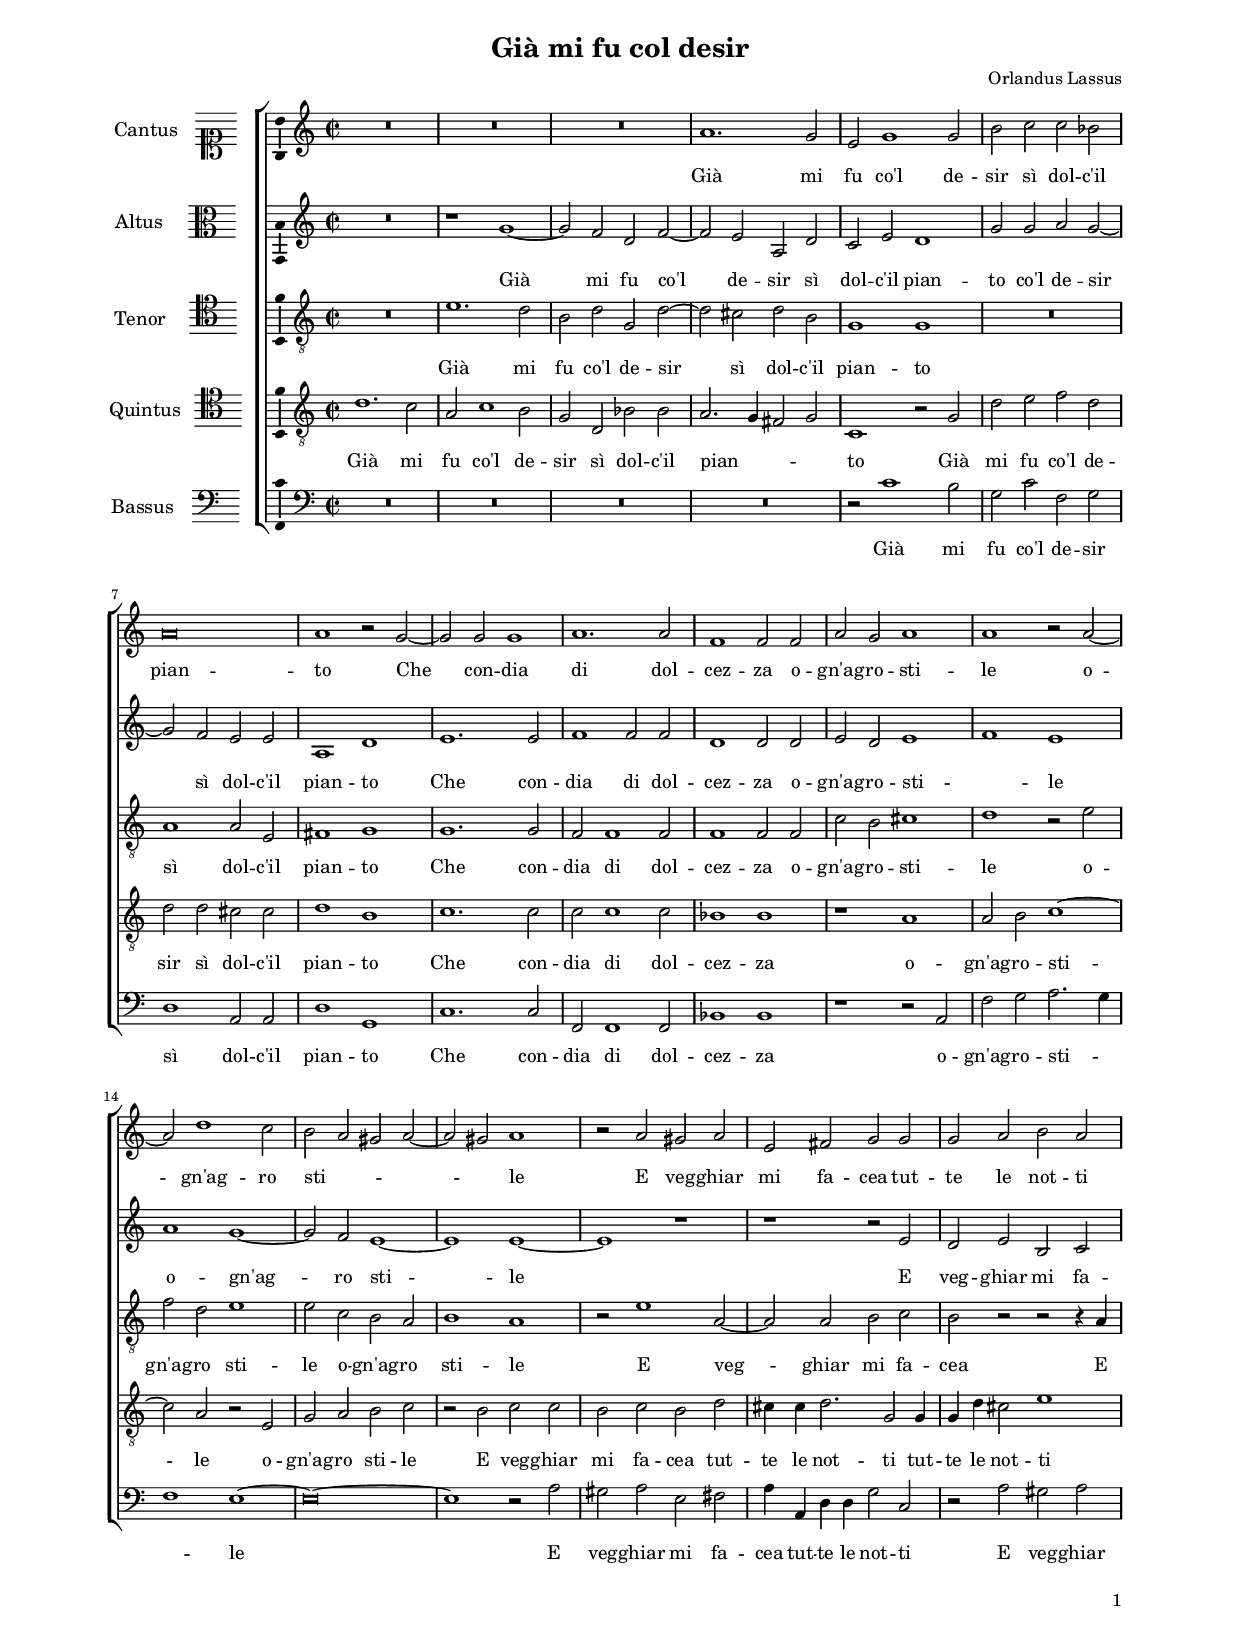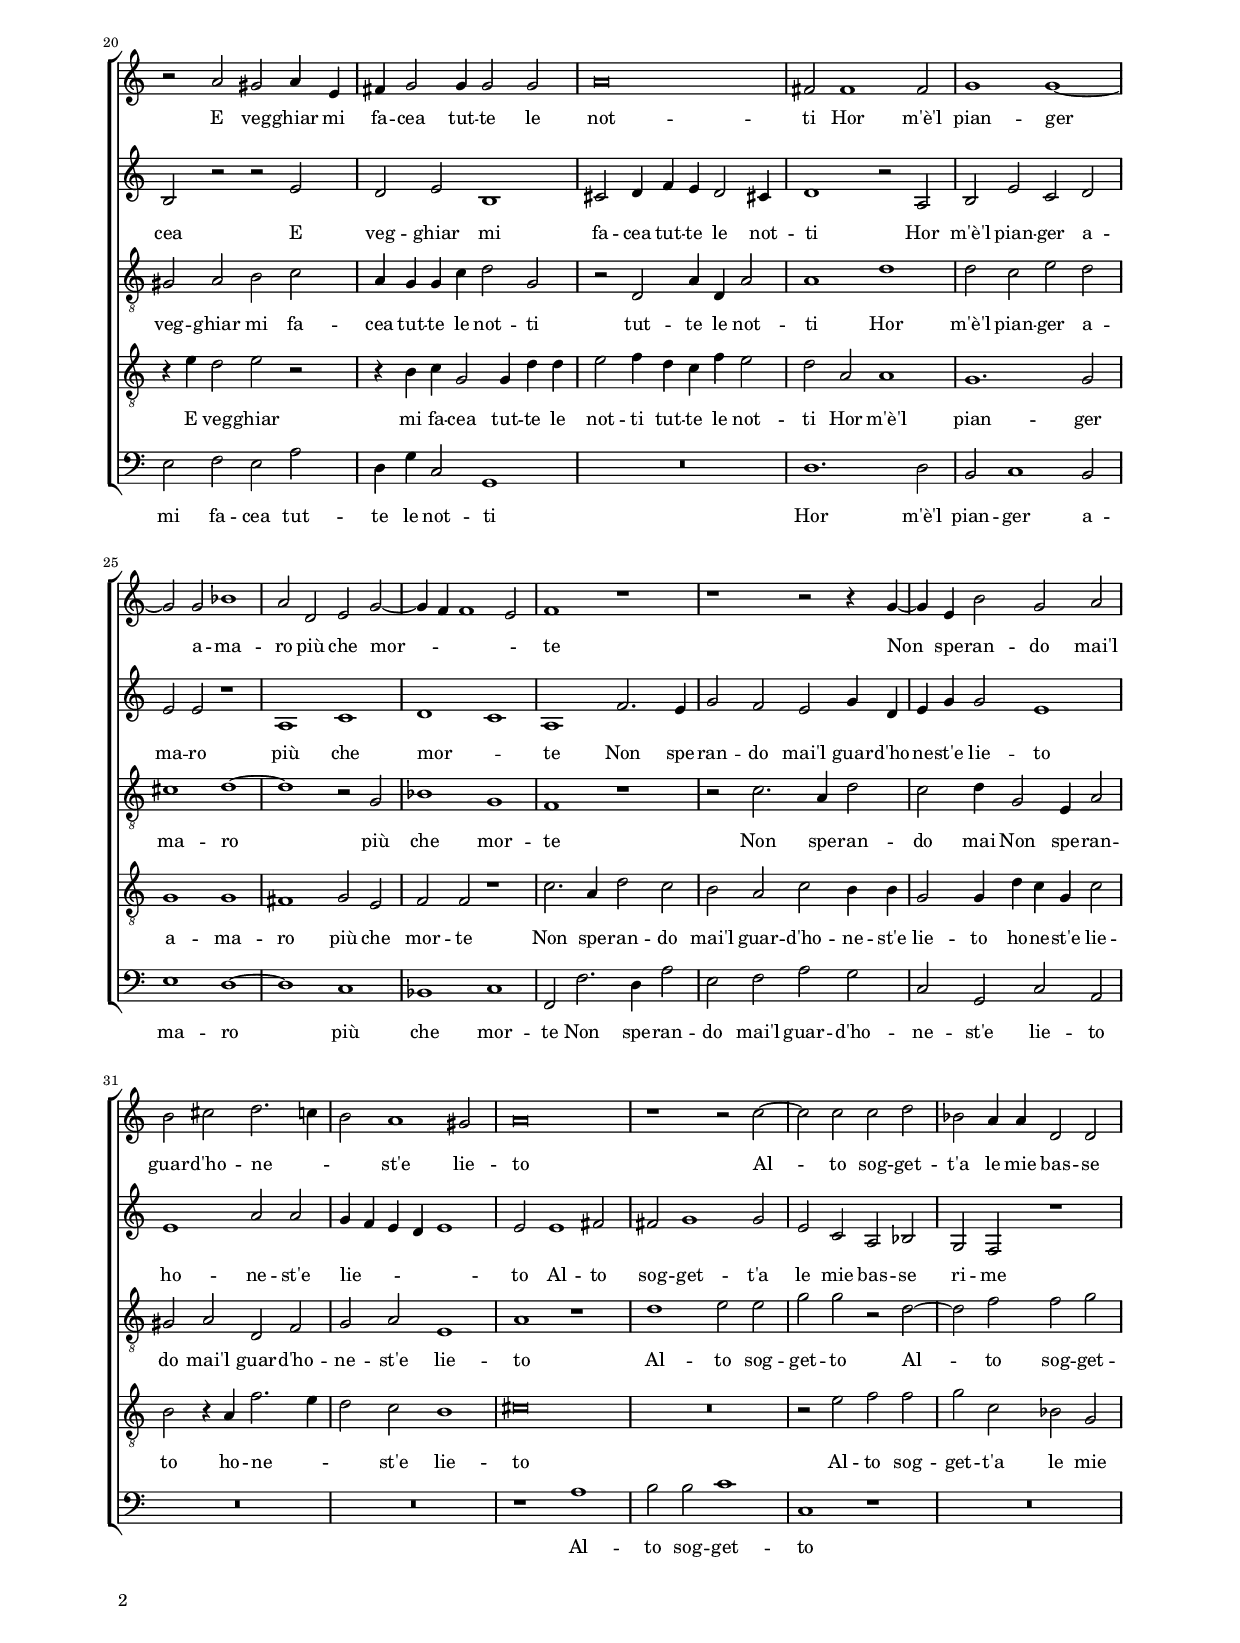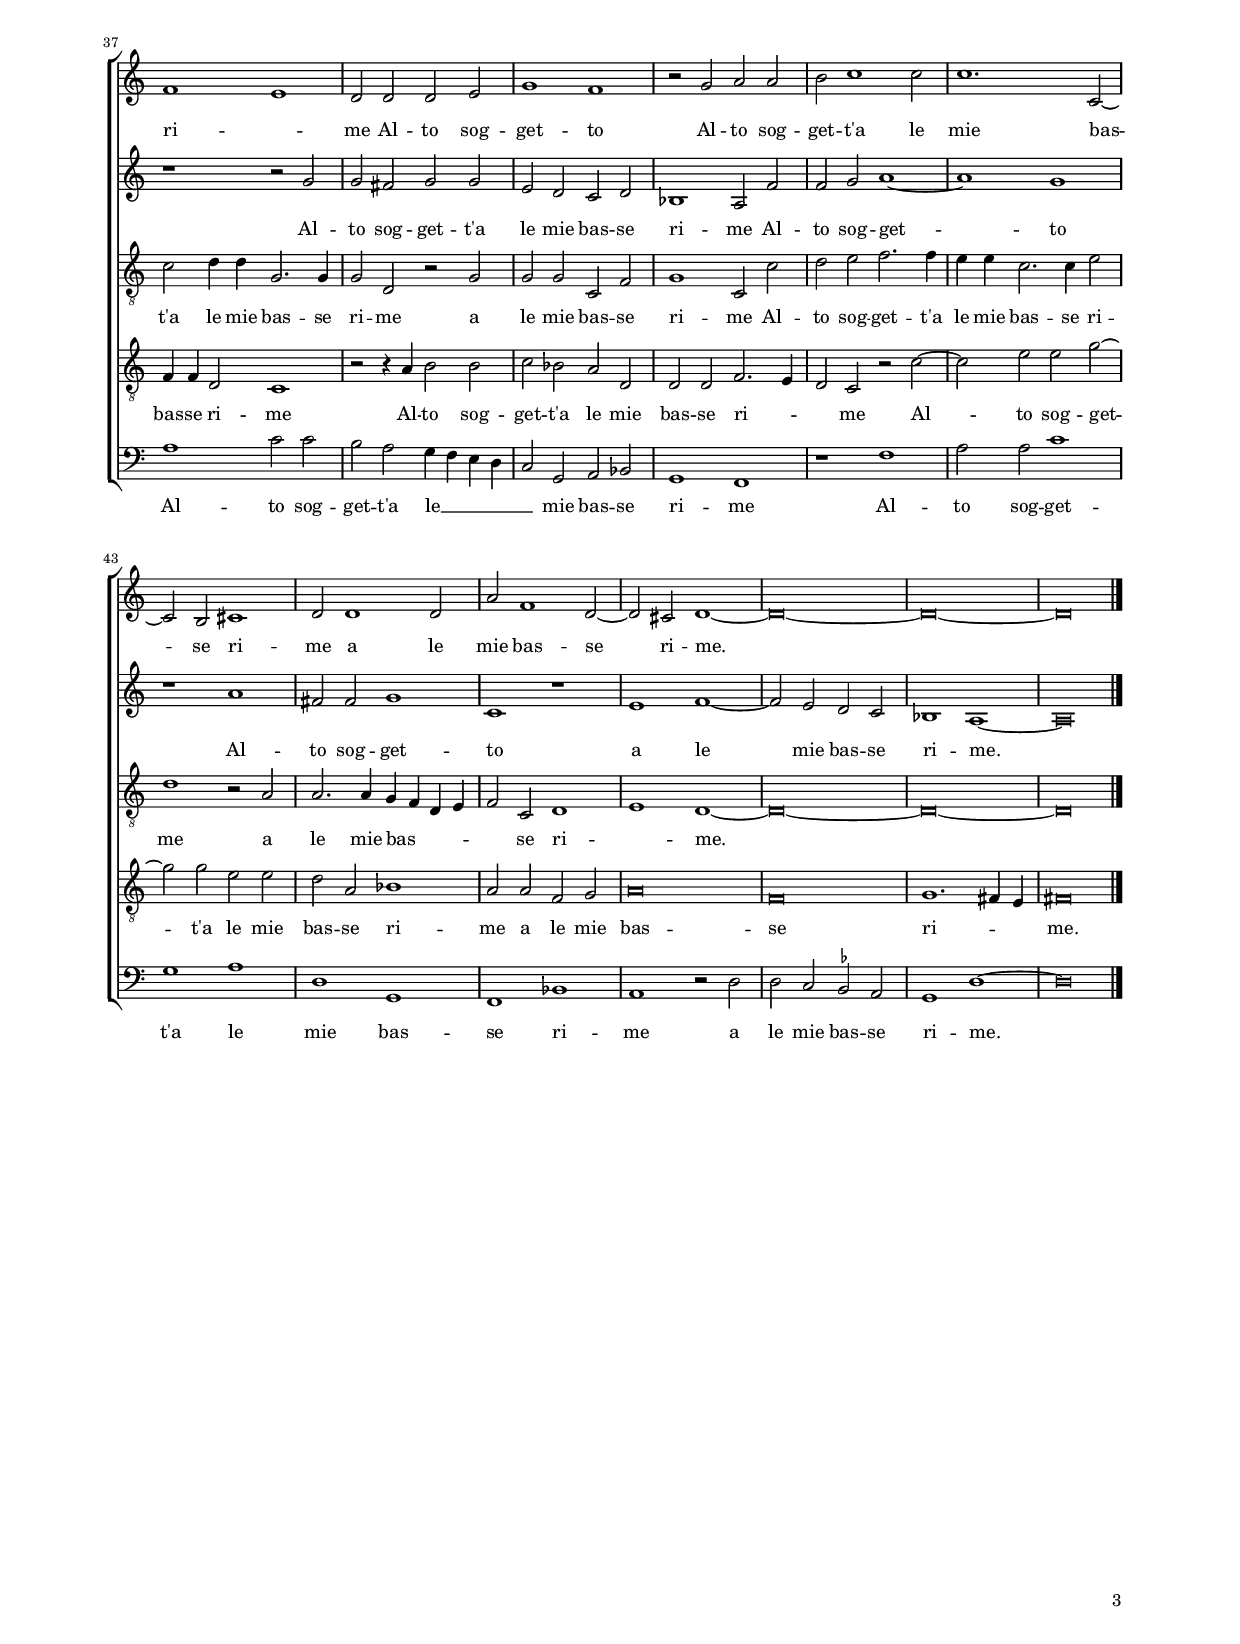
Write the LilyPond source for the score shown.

\header
{
  title="Già mi fu col desir"
  composer="Orlandus Lassus"
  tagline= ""
}

\version "2.24.1"
\language deutsch
#(set-global-staff-size 15)
#(ly:set-option 'point-and-click #f)

	
\paper
	{
	top-margin = 1.8 \cm
	bottom-margin = 1.2 \cm
	left-margin = 2 \cm
	right-margin = 2 \cm
	ragged-bottom = ##f
	ragged-last-bottom = ##t
	print-page-number = ##f
%	page-count = 3
	system-system-spacing = #'((basic-distance . 16) (minimum-distance . 14) (padding . 5) (strechability . 150))
	oddFooterMarkup=\markup   \fill-line { "" \fromproperty #'page:page-number-string }
	evenFooterMarkup=\markup  \fill-line { \fromproperty #'page:page-number-string "" }
	last-bottom-spacing = #'((basic-distance . 12) (minimum-distance . 7) (padding . 4))
%	systems-per-page = 3
%	min-systems-per-page = 3
	markup-system-spacing.basic-distance = #12
	}

	
global = {
	\key c \major
	\time 2/2 \set Score.measureLength = #(ly:make-moment 2/1)
	\skip 1*2*6 \break \noPageBreak
	\skip 1*2*7 \break \noPageBreak
	\skip 1*2*6 \break \pageBreak
	\skip 1*2*5 \break \noPageBreak
	\skip 1*2*6 \break \noPageBreak
	\skip 1*2*6 \break \pageBreak
	\skip 1*2*6 \break \noPageBreak
	\skip 1*2*7 \bar "|."
	}

	ficta = { \once \set suggestAccidentals = ##t }
	
	forget = #(define-music-function (music) (ly:music?) #{
		\accidentalStyle forget
		$music
		\accidentalStyle default
		#})



incipitcantus = \markup { \score {
	{
	\set Staff.instrumentName = \markup { \fontsize #1 "Cantus" }
	\key c \major
	\clef soprano
	s4 \bar ""
	}
	\layout  {
	raggedright = ##t
	indent = 1.6 \cm
	line-width = 2.4\cm
	\context { \Staff \remove Time_signature_engraver }
	\override Staff.Clef.Y-extent = #'(0 . 0)
	}} \hspace #1 }
	
      
incipitaltus = \markup { \score {
	{
	\set Staff.instrumentName = \markup { \fontsize #1 "Altus" }
	\key c \major
	\clef alto
	s4 \bar ""
	}
	\layout  {
	raggedright = ##t
	indent = 1.6 \cm
	line-width = 2.4\cm
	\context { \Staff \remove Time_signature_engraver }
	\override Staff.Clef.Y-extent = #'(0 . 0)
	}} \hspace #1 }


incipittenor = \markup { \score {
	{
	\set Staff.instrumentName = \markup { \fontsize #1 "Tenor" }
	\key c \major
	\clef tenor
	s4 \bar ""
	}
	\layout  {
	raggedright = ##t
	indent = 1.6 \cm
	line-width = 2.4\cm
	\context { \Staff \remove Time_signature_engraver }
	\override Staff.Clef.Y-extent = #'(0 . 0)
	}} \hspace #1 }
      
      
incipitquintus = \markup { \score {
	{
	\set Staff.instrumentName = \markup { \fontsize #1 "Quintus" }
	\key c \major
	\clef tenor
	s4 \bar ""
	}
	\layout  {
	raggedright = ##t
	indent = 1.6 \cm
	line-width = 2.4\cm
	\context { \Staff \remove Time_signature_engraver }
	\override Staff.Clef.Y-extent = #'(0 . 0)
	}} \hspace #1 }
      
      
incipitbassus = \markup { \score {
	{
	\set Staff.instrumentName = \markup { \fontsize #1 "Bassus" }
	\key c \major
	\clef bass
	s4 \bar ""
	}
	\layout  {
	raggedright = ##t
	indent = 1.6 \cm
	line-width = 2.4\cm
	\context { \Staff \remove Time_signature_engraver }
	\override Staff.Clef.Y-extent = #'(0 . 0)
	}} \hspace #1 }


cantus =  \relative c''
	{
	R\breve
	R\breve
	R\breve
	a1. g2
%5
	e2 g1 g2 |
	h2 c c b
	a\breve
	a1 r2 g~
	g2 g g1
%10
	a1. a2 |
	f1 f2 f
	a2 g a1
	a1 r2 a~
	a2 d1 c2
%15
	h2 a gis a~ |
	a2 gis a1
	r2 a gis a
	e fis g g
	g2 a h a
%20
	r2 a gis a4 e |
	fis4 g2 g4 g2 g
	a\breve
	fis2 fis1 fis2
	g1 g~
%25
	g2 g b1 |
	a2 d, e g~
	g4 f f1 e2
	f1 r
	r1 r2 r4 g~
%30
	g4 e h'2 g a |
	h2 cis d2. c4
	h2 a1 gis2
	a\breve
	r1 r2 c~
%35
	c2 c c d |
	b2 a4 a d,2 d
	f1 e
	d2 d d e
	g1 f
%40
	r2 g a a |
	h2 c1 c2
	c1. c,2~
	c2 h cis1
	d2 d1 d2
%45
	a'2 f1 d2~ |
	d2 cis d1~
	d\breve~
	d\breve~
	d\breve |
	}


altus =  \relative c'
	{
	R\breve
	r1 g'~
	g2 f d f~
	f2 e a, d
%5
	c2 e d1 |
	g2 g a g~
	g2 f e e
	a,1 d
	e1. e2
%10
	f1 f2 f |
	d1 d2 d
	e2 d e1
	f1 e
	a1 g~
%15
	g2 f e1~ |
	e1 e~
	e1 r
	r1 r2 e
	d2 e h c
%20
	h2 r r e |
	d2 e h1
	cis2 d4 f e d2 cis!4
	d1 r2 a
	h2 e c d
%25
	e2 e r1 |
	a,1 c
	d1 c
	a1 f'2. e4
	g2 f e g4 d
%30
	e4 g g2 e1 |
	e1 a2 a
	g4 f e d e1
	e2 e1 fis2
	fis2 g1 g2
%35
	e2 c a b |
	g2 f r1
	r1 r2 g'
	g2 fis g g
	e2 d c d
%40
	b1 a2 f' |
	f2 g a1~
	a1 g
	r1 a
	fis2 fis g1
%45
	c,1 r
	e1 f~
	f2 e d c
	b1 a~
	a\breve |
	}


tenor =  \relative c'
	{
	R\breve
	e1. d2
	h2 d g, d'~
	d2 cis d h
%5
	g1 g |
	R\breve
	a1 a2 e
	fis1 g
	g1. g2
%10
	f2 f1 f2
	f1 f2 f |
	c'2 h cis1
	d1 r2 e
	f2 d e1
%15
	e2 c h a
	h1 a |
	r2 e'1 a,2~
	a2 a h c
	h2 r r r4 a
%20
	gis2 a h c
	a4 g g c d2 g, |
	r2 d a'4 d, a'2 
	a1 d
	d2 c e d
%25
	cis1 d~
	d1 r2 g, |
	b1 g
	f1 r
	r2 c'2. a4 d2
%30
	c2 d4 g,2 e4 a2
	gis2 a d, f |
	g2 a e1
	a1 r
	d1 e2 e
%35
	g2 g r d~
	d2 f f g |
	c,2 d4 d g,2. g4
	g2 d r g
	g2 g c, f
%40
	g1 c,2 c'
	d2 e f2. f4 |
	e4 e c2. c4 e2
	d1 r2 a
	a2. a4 g f d e
%45
	f2 c d1
	e1 d~ |
	d\breve~
	d\breve~
	d\breve |
	}

	
quintus  =  \relative c'
	{
	d1. c2
	a2 c1 h2
	g2 d b' b
	a2. g4 fis2 g
%5
	c,1 r2 g' |
	d'2 e f d
	d2 d cis cis
	d1 h
	c1. c2
%10
	c2 c1 c2 |
	b1 b
	r1 a
	a2 h c1~
	c2 a r e
%15
	g2 a h c |
	r2 h c c
	h2 c h d
	cis4 cis d2. g,2 g4
	g4 d' cis2 e1
%20
	r4 e d2 e r |
	r4 h c g2 g4 d' d
	e2 f4 d c f e2
	d2 a a1
	g1. g2
%25
	g1 g |
	fis1 g2 e
	f2 f r1
	c'2. a4 d2 c
	h2 a c h4 h
%30
	g2 g4 d' c g c2 |
	h2 r4 a f'2. e4
	d2 c h1
	cis\breve
	R\breve
%35
	r2 e f f |
	g2 c, b g
	f4 f d2 c1
	r2 r4 a' h2 h
	c2 b a2 d,2
%40
	d2 d f2. e4 |
	d2 c r c'~
	c2 e e g~
	g2 g e e
	d2 a b1
%45
	a2 a f g |
	a\breve
	f\breve
	g1. fis4 e
	fis\breve
	}


bassus  =  \relative c
	{
	R\breve
	R\breve
	R\breve
	R\breve
%5
	r2 c'1 h2 |
	g2 c f, g
	d1 a2 a
	d1 g,
	c1. c2
%10
	f,2 f1 f2 |
	b1 b
	r1 r2 a
	f'2 g a2. g4
	f1 e~
%15
	e\breve~ |
	e1 r2 a
	gis2 a e fis
	a4 a, d d g2 c,
	r2 a' gis a
%20
	e2 f e a |
	d,4 g c,2 g1
	R\breve
	d'1. d2
	h2 c1 h2
%25
	e1 d~ |
	d1 c
	b1 c
	f,2 f'2. d4 a'2
	e2 f a g
%30
	c,2 g c a |
	R\breve
	R\breve
	r1 a'
	h2 h c1
%35
	c,1 r |
	R\breve
	a'1 c2 c
	h2 a g4 f e d
	c2 g a b
%40
	g1 f |
	r1 f'
	a2 a c1
	g1 a
	d,1 g,
%45
	f1 b |
	a1 r2 d
	d2 c \ficta b a
	g1 d'~
	d\breve |
	}

lyricscantus = \lyricmode {
	Già mi fu co'l de -- sir sì dol -- c'il pian -- to
	Che con -- dia di dol -- cez -- za o -- gn'ag -- ro -- sti -- le
	o -- gn'ag -- ro sti -- _ _ _ _ le
	E veg -- ghiar mi fa -- cea tut -- te le not -- ti
	E veg -- ghiar mi fa -- cea tut -- te le not -- ti
	Hor m'è'l pian -- ger a -- ma -- ro più che mor -- _ _ _ te
	Non spe -- ran -- do mai'l guar -- d'ho -- ne -- _ _ st'e lie -- to
	Al -- to sog -- get -- t'a le mie bas -- se ri -- _ me
	Al -- to sog -- get -- to
	Al -- to sog -- get -- t'a le mie bas -- se ri -- me
	a le mie bas -- se ri -- me.
	}


lyricsaltus = \lyricmode {
	Già mi fu co'l de -- sir sì dol -- c'il pian -- to
	co'l de -- sir sì dol -- c'il pian -- to
	Che con -- dia di dol -- cez -- za o -- gn'ag -- ro -- sti -- _ le
	o -- gn'ag -- ro sti -- le
	E veg -- ghiar mi fa -- cea
	E veg -- ghiar mi fa -- cea tut -- te le not -- ti
	Hor m'è'l pian -- ger a -- ma -- ro più che mor -- _ te
	Non spe -- ran -- do mai'l guar -- d'ho -- ne -- st'e lie -- to
	ho -- ne -- st'e lie -- _ _ _ _ to
	Al -- to sog -- get -- t'a le mie bas -- se ri -- me
	Al -- to sog -- get -- t'a le mie bas -- se ri -- me
	Al -- to sog -- get -- to
	Al -- to sog -- get -- to
	a le mie bas -- se ri -- me.
	}


lyricstenor = \lyricmode {
	Già mi fu co'l de -- sir sì dol -- c'il pian -- to
	sì dol -- c'il pian -- to
	Che con -- dia di dol -- cez -- za o -- gn'ag -- ro -- sti -- le
	o -- gn'ag -- ro sti -- le
	o -- gn'ag -- ro sti -- le
	E veg -- ghiar mi fa -- cea
	E veg -- ghiar mi fa -- cea tut -- te le not -- ti
	tut -- te le not -- ti
	Hor m'è'l pian -- ger a -- ma -- ro più che mor -- te
	Non spe -- ran -- do mai
	Non spe -- ran -- do mai'l guar -- d'ho -- ne -- st'e lie -- to
	Al -- to sog -- get -- to
	Al -- to sog -- get -- t'a le mie bas -- se ri -- me
	a le mie bas -- se ri -- me
	Al -- to sog -- get -- t'a le mie bas -- se ri -- me
	a le mie bas -- _ _ _ _ se ri -- _ me.
	}


lyricsquintus = \lyricmode {
	Già mi fu co'l de -- sir sì dol -- c'il pian -- _ _ _ to
	Già mi fu co'l de -- sir sì dol -- c'il pian -- to
	Che con -- dia di dol -- cez -- za o -- gn'ag -- ro -- sti -- le
	o -- gn'ag -- ro sti -- le
	E veg -- ghiar mi fa -- cea tut -- te le not -- ti
	tut -- te le not -- ti
	E veg -- ghiar mi fa -- cea tut -- te le not -- ti
	tut -- te le not -- ti
	Hor m'è'l pian -- ger a -- ma -- ro più che mor -- te
	Non spe -- ran -- do mai'l guar -- d'ho -- ne -- st'e lie -- to
	ho -- ne -- st'e lie -- to
	ho -- ne -- _ _ st'e lie -- to
	Al -- to sog -- get -- t'a le mie bas -- se ri -- me
	Al -- to sog -- get -- t'a le mie bas -- se ri -- _ _ me
	Al -- to sog -- get -- t'a le mie bas -- se ri -- me
	a le mie bas -- se ri -- _ _ me.
	}


lyricsbassus = \lyricmode {
	Già mi fu co'l de -- sir sì dol -- c'il pian -- to
	Che con -- dia di dol -- cez -- za o -- gn'ag -- ro -- sti -- _ _ le
	E veg -- ghiar mi fa -- cea tut -- te le not -- ti
	E veg -- ghiar mi fa -- cea tut -- te le not -- ti
	Hor m'è'l pian -- ger a -- ma -- ro più che mor -- te
	Non spe -- ran -- do mai'l guar -- d'ho -- ne -- st'e lie -- to
	Al -- to sog -- get -- to
	Al -- to sog -- get -- t'a le __ _ _ _ _ mie bas -- se ri -- me
	Al -- to sog -- get -- t'a le mie bas -- se ri -- me
	a le mie bas -- se ri -- me.
	}


\score
{  
  % \transpose {
	\new ChoirStaff \with { \override StaffGrouper.staff-staff-spacing.basic-distance = #12 }
	<<

	\new Staff << \global
	\new Voice="v1" {
		\set Staff.instrumentName=\incipitcantus
		\set Staff.midiInstrument = "reed organ"
		\clef violin
		\cantus }
	\new Lyrics \lyricsto "v1" {\lyricscantus }
	>>


	\new Staff << \global
	\new Voice="v2" {
		\set Staff.instrumentName=\incipitaltus
		\set Staff.midiInstrument = "reed organ"
		\clef violin 
		\altus}
	\new Lyrics \lyricsto "v2" {\lyricsaltus }
	>>


	\new Staff << \global
	\new Voice="v3" {
		\set Staff.instrumentName=\incipittenor
		\set Staff.midiInstrument = "reed organ"
		\clef "G_8"
		\tenor }
	\new Lyrics \lyricsto "v3" {\lyricstenor }
	>>


	\new Staff << \global
	\new Voice="v5" {
		\set Staff.instrumentName=\incipitquintus
		\set Staff.midiInstrument = "reed organ"
		\clef "G_8"
		\quintus}
	\new Lyrics \lyricsto "v5" {\lyricsquintus }
	>>


	\new Staff << \global
	\new Voice="v4" {
		\set Staff.instrumentName=\incipitbassus
		\set Staff.midiInstrument = "reed organ"
		\clef bass 
		\bassus }
	\new Lyrics \lyricsto "v4" {\lyricsbassus}
	>>

	>>
	% } % transpose

	\layout
	{
	indent = 2.5\cm
	\context { \Lyrics \override VerticalAxisGroup.nonstaff-relatedstaff-spacing.padding = #2 }
	\context { \Staff \override TimeSignature.break-visibility = #end-of-line-invisible }
	\context { \Staff \consists Ambitus_engraver }
	\context { \Score \override BarNumber.padding = #2 }
	\context { \Voice \override NoteHead.style = #'baroque }
	}
	
\midi
	{
	\tempo 2 = 90
	}
	
}


% EOF
